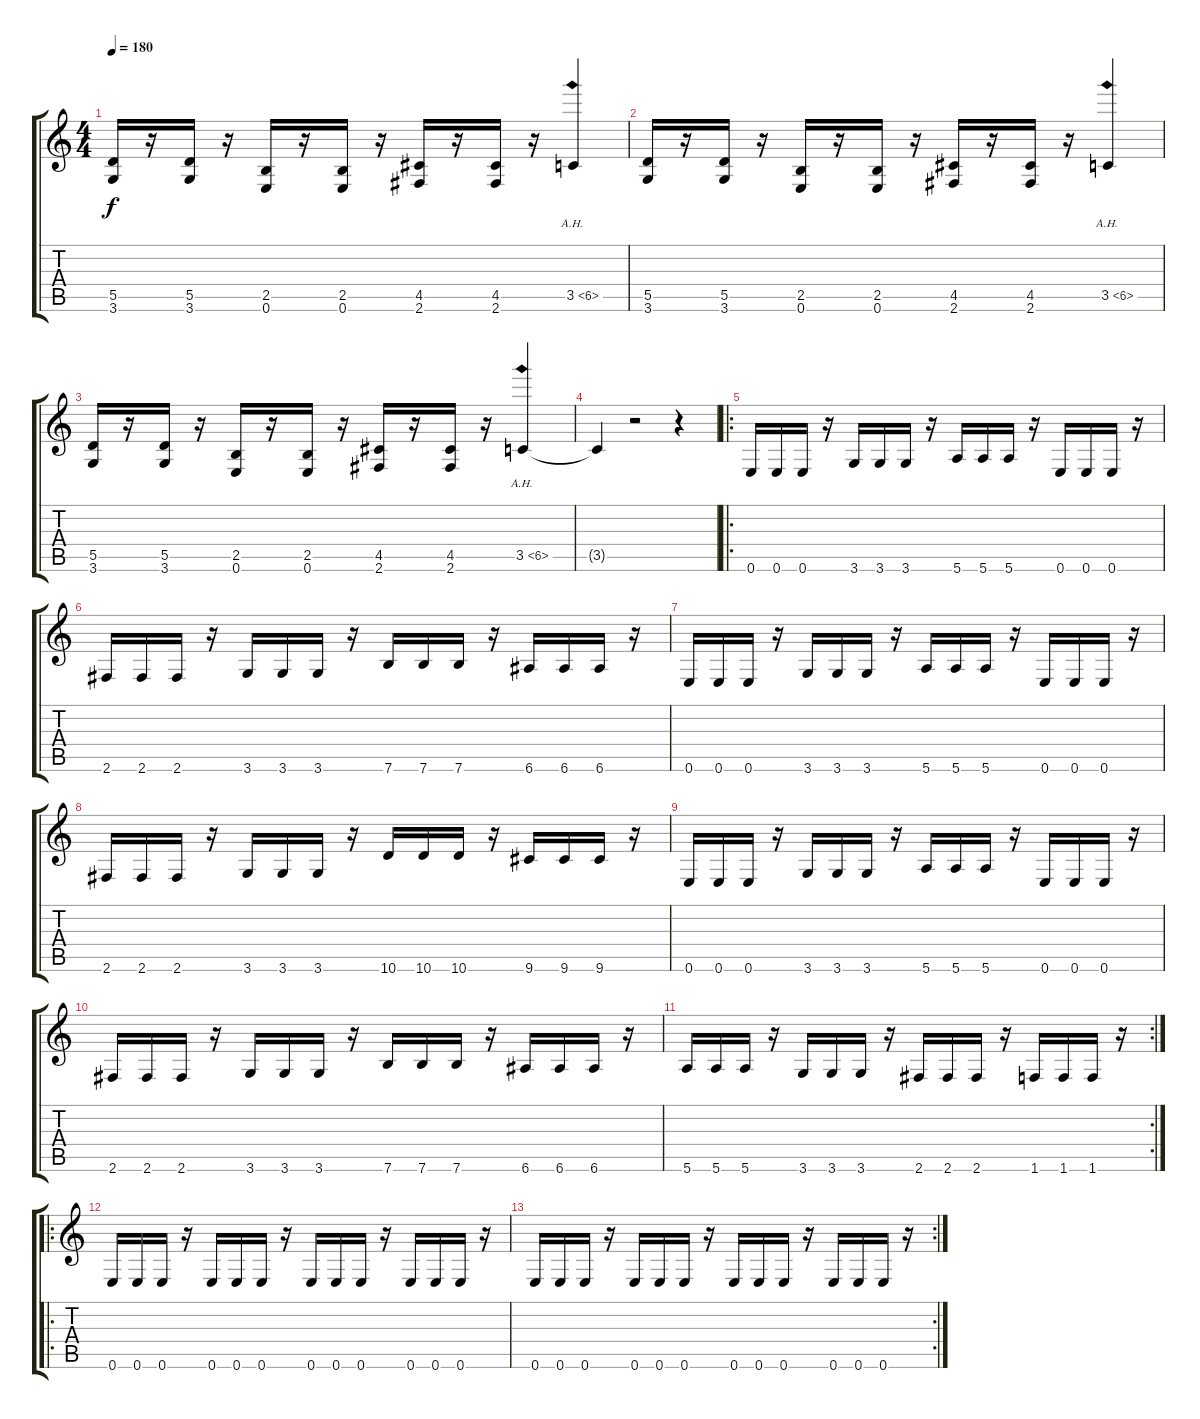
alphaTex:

\track "" {instrument distortionguitar}
\staff {score tabs}
\tuning (E4 B3 G3 D3 A2 E2) {hide}
\ts (4 4)
\tempo 180
\clef g2
\ks c
(5.5 3.6).16{dy f} r.16 (5.5 3.6).16 r.16 (2.5 0.6).16 r.16 (2.5 0.6).16 r.16 (4.5 2.6).16 r.16 (4.5 2.6).16 r.16 3.5{ah 3}.4 |
(5.5 3.6).16 r.16 (5.5 3.6).16 r.16 (2.5 0.6).16 r.16 (2.5 0.6).16 r.16 (4.5 2.6).16 r.16 (4.5 2.6).16 r.16 3.5{ah 3}.4 |
(5.5 3.6).16 r.16 (5.5 3.6).16 r.16 (2.5 0.6).16 r.16 (2.5 0.6).16 r.16 (4.5 2.6).16 r.16 (4.5 2.6).16 r.16 3.5{ah 3}.4 |
3.5{t}.4 r.2 r.4 |
\ro
0.6.16 0.6.16 0.6.16 r.16 3.6.16 3.6.16 3.6.16 r.16 5.6.16 5.6.16 5.6.16 r.16 0.6.16 0.6.16 0.6.16 r.16 |
2.6.16 2.6.16 2.6.16 r.16 3.6.16 3.6.16 3.6.16 r.16 7.6.16 7.6.16 7.6.16 r.16 6.6.16 6.6.16 6.6.16 r.16 |
0.6.16 0.6.16 0.6.16 r.16 3.6.16 3.6.16 3.6.16 r.16 5.6.16 5.6.16 5.6.16 r.16 0.6.16 0.6.16 0.6.16 r.16 |
2.6.16 2.6.16 2.6.16 r.16 3.6.16 3.6.16 3.6.16 r.16 10.6.16 10.6.16 10.6.16 r.16 9.6.16 9.6.16 9.6.16 r.16 |
0.6.16 0.6.16 0.6.16 r.16 3.6.16 3.6.16 3.6.16 r.16 5.6.16 5.6.16 5.6.16 r.16 0.6.16 0.6.16 0.6.16 r.16 |
2.6.16 2.6.16 2.6.16 r.16 3.6.16 3.6.16 3.6.16 r.16 7.6.16 7.6.16 7.6.16 r.16 6.6.16 6.6.16 6.6.16 r.16 |
\rc 2
5.6.16 5.6.16 5.6.16 r.16 3.6.16 3.6.16 3.6.16 r.16 2.6.16 2.6.16 2.6.16 r.16 1.6.16 1.6.16 1.6.16 r.16 |
\ro
0.6.16 0.6.16 0.6.16 r.16 0.6.16 0.6.16 0.6.16 r.16 0.6.16 0.6.16 0.6.16 r.16 0.6.16 0.6.16 0.6.16 r.16 |
\rc 2
0.6.16 0.6.16 0.6.16 r.16 0.6.16 0.6.16 0.6.16 r.16 0.6.16 0.6.16 0.6.16 r.16 0.6.16 0.6.16 0.6.16 r.16
